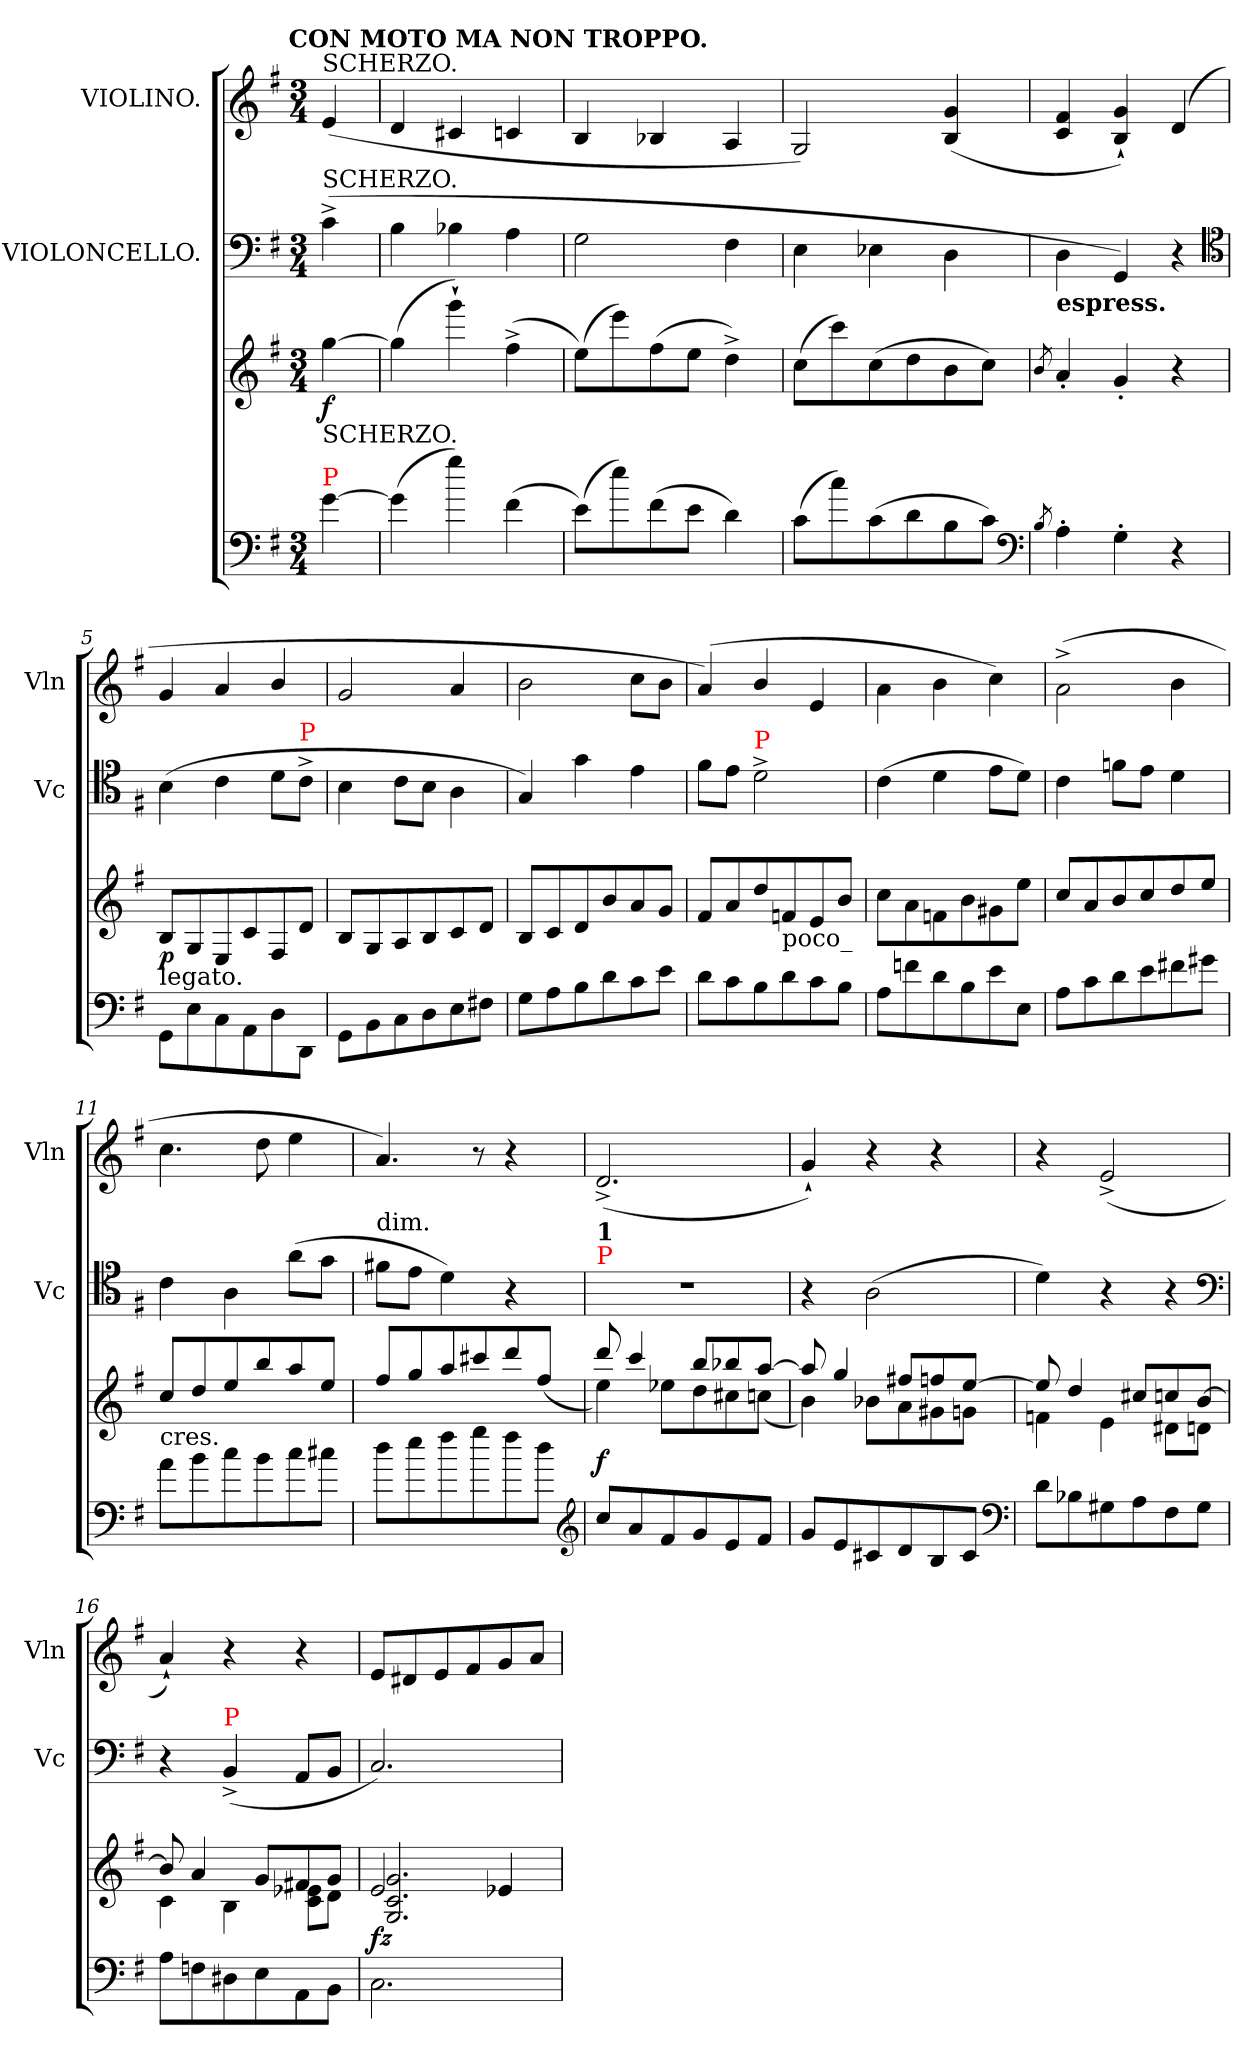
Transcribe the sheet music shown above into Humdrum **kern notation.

**kern	**kern	**dynam	**kern	**kern
*part3	*part3	*part3	*part2	*part1
*staff4	*staff3	*staff3/4	*staff2	*staff1
*	*	*	*I"VIOLONCELLO.	*I"VIOLINO.
*	*	*	*I'Vc	*I'Vln
*clefF4	*clefG2	*	*clefF4	*clefG2
*k[f#]	*k[f#]	*	*k[f#]	*k[f#]
*G:	*G:	*	*G:	*G:
!!LO:TX:omd:t=CON MOTO MA NON TROPPO.
*M3/4	*M3/4	*	*M3/4	*M3/4
=	=	=	=	=
!	!	!	!	!LO:TX:a:t=SCHERZO.
!	!	!	!LO:TX:a:t=SCHERZO.	!
!LO:TX:a:t=SCHERZO.	!	!	!	!
!LO:TX:a:color=red:t=P	!	!	!	!
[4g	[4gg	f	(>4c^<	(<4e
=1	=1	=1	=1	=1
(4g]	(>4gg]	.	4B	4d
4gg)	4ggg`>)	.	4B-X	4c#X
(<4f#	(>4ff#^<	.	4A	4cn
=2	=2	=2	=2	=2
(<8eL)	(8eeL)	.	2G	4B
8ee)	8eee)	.	.	.
(<8f#	(>8ff#	.	.	4B-X
8eJ	8eeJ	.	.	.
4d)	4dd^<)	.	4F#	4A
=3	=3	=3	=3	=3
(<8cL	(>8ccL	.	4E	2G)
8cc)	8ccc)	.	.	.
(<8c	(>8cc	.	4E-X	.
8d	8dd	.	.	.
8B	8b	.	4D	(<4g 4B
8cJ)	8ccJ)	.	.	.
*clefF4	*	*	*	*
=4	=4	=4	=4	=4
8qB/	8qb/	.	.	.
!	!	!	!LO:TX:b:B:t=espress.	!
4A'>	4a'<	.	4D	4f# 4c
4G'>	4g'<	.	4GG)	4g`< 4B`<)
4r	4r	.	4r	(>4d
*	*	*	*clefC4	*
=5	=5	=5	=5	=5
!	!LO:TX:b:t=legato.	!	!	!
8GG\L	8B/L	p	(>4B	4g
8E\	8G/	.	.	.
8C\	8E/	.	4c	4a
8AA\	8c/	.	.	.
8D\	8F#/	.	8dL	4b/
!	!	!	!LO:TX:a:color=red:t=P	!
8DD\J	8d/J	.	8c^<J	.
=6	=6	=6	=6	=6
8GG\L	8B/L	.	4B	2g
8BB\	8G/	.	.	.
8C\	8A/	.	8cL	.
8D\	8B/	.	8BJ	.
8E\	8c/	.	4A	4a
8F#X\J	8d/J	.	.	.
=7	=7	=7	=7	=7
8GL	8BL	.	4G)	2b
8A	8c	.	.	.
8B	8d	.	4g	.
8d	8b	.	.	.
8c	8a	.	4e	8ccL
8eJ	8gJ	.	.	8bJ
=8	=8	=8	=8	=8
8dL	8f#L	.	8f#L	(>4a)
8c	8a	.	8eJ	.
!	!	!	!LO:TX:a:color=red:t=P	!
8B	8dd	.	2d^<	4b/
!	!LO:TX:b:t=poco_	!	!	!
8d	8fn	.	.	.
8c	8e	.	.	4e
8BJ	8bJ	.	.	.
=9	=9	=9	=9	=9
8AL	8ccL	.	(>4c	4a\
8fn	8a	.	.	.
8d	8fn	.	4d	4b
8B	8b	.	.	.
8e	8g#X	.	8eL	4cc)
8EJ	8eeJ	.	8dJ)	.
=10	=10	=10	=10	=10
8AL	8cc/L	.	4c	(>2a^<\
8c\	8a/	.	.	.
8d\	8b/	.	8fnL	.
8e\	8cc/	.	8eJ	.
8f#X	8dd/	.	4d	4b
8g#XJ	8ee/J	.	.	.
=11	=11	=11	=11	=11
!	!LO:TX:c:t=cres.	!	!	!
8a\L	8cc/L	.	4c	4.cc
8b\	8dd/	.	.	.
8cc\	8ee/	.	4A	.
8b\	8bb/	.	.	8dd
8cc\	8aa/	.	(>8aL	4ee
8cc#XJ	8ee/J	.	8gJ	.
=12	=12	=12	=12	=12
!	!	!	!LO:TX:t=dim.	!
8dd\L	8ff#/L	.	8f#XL	4.a)
8ee\	8gg/	.	8eJ	.
8ff#\	8aa/	.	4d)	.
8gg\	8ccc#X/	.	.	8r
8ff#\	8ddd/	.	4r	4r
8dd\J	(>8ff#/J	.	.	.
*clefG2	*	*	*	*
=13	=13	=13	=13	=13
*	*^	*	*	*
!	!	!	!	!LO:TX:a:color=red:t=P	!
!	!	!	!	!LO:TX:a:B:t=1	!
8ccL	8ddd	4ee)	f	2.rc	(<2.d^<
8a	4ccc	.	.	.	.
8f#	.	8ee-XL	.	.	.
8g	8bbL	8dd	.	.	.
8e	8bb-X	8cc#X	.	.	.
8f#J	[8aaJ	(<8ccnJ	.	.	.
=14	=14	=14	=14	=14	=14
8gL	8aa]	4b)	.	4r	4g`<)
8e	4gg	.	.	.	.
8c#X	.	8b-XL	.	(>2A	4r
8d	8ff#XL	8a	.	.	.
8B	8ffn	8g#X	.	.	4r
8c#J	[8eeJ	8gnJ	.	.	.
*clefF4	*	*	*	*	*
=15	=15	=15	=15	=15	=15
8dL	8ee]	4fn	.	4d)	4r
8B-X	4dd	.	.	.	.
8G#X	.	4e	.	4r	(<2e^<
8A	8cc#XL	.	.	.	.
8F#	8ccn	8d#XL	.	4r	.
8G#J	[8bJ	8dnJ	.	.	.
*	*	*	*	*clefF4	*
=16	=16	=16	=16	=16	=16
8AL	8b]	4c	.	4r	4a`)
8Fn	4a	.	.	.	.
!	!	!	!	!LO:TX:a:color=red:t=P	!
8D#X	.	4B	.	(<4BB^<	4r
8E	8gL	.	.	.	.
8AA	8f#X	8e-X 8cL	.	8AAL	4r
8BBJ	8gJ	8dJ	.	8BBJ	.
=17	=17	=17	=17	=17	=17
2.C\	2e	2.g/ 2.c/ 2.G/	fz	2.C)	8eL
.	.	.	.	.	8d#X
.	.	.	.	.	8e
.	.	.	.	.	8f#
.	4e-X	.	.	.	8g
.	.	.	.	.	8aJ
*	*v	*v	*	*	*
=	=	=	=	=
*-	*-	*-	*-	*-
